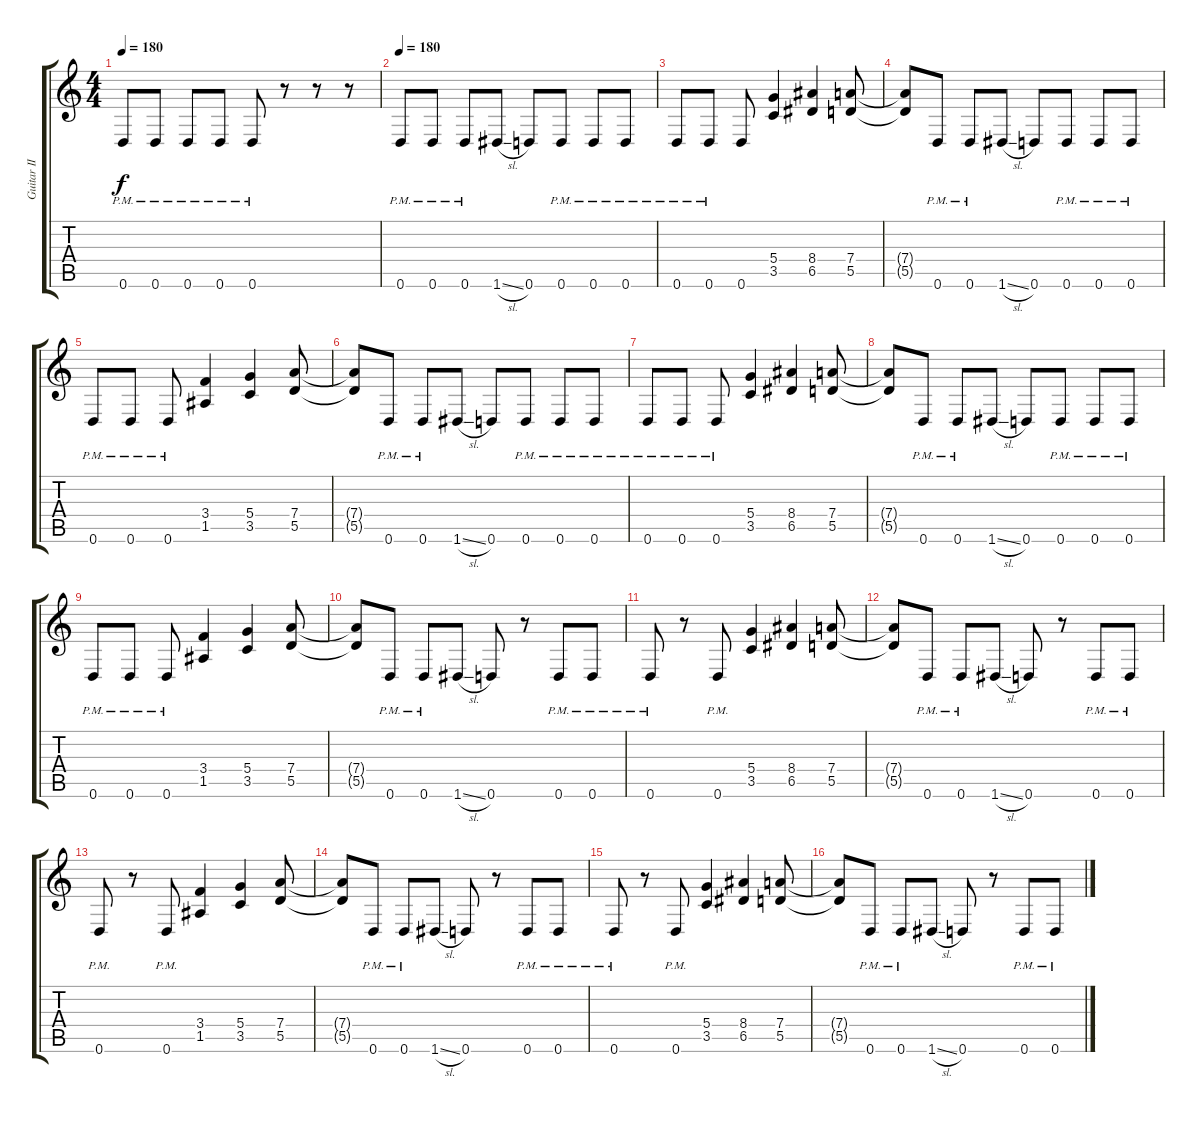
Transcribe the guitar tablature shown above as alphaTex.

\track ("Guitar II" "Guitar II") {instrument distortionguitar}
\staff {score tabs}
\tuning (E4 B3 G3 D3 A2 D2) {hide}
\ts (4 4)
\tempo 180
\clef g2
\ks c
0.6{pm}.8{dy f} 0.6{pm}.8 0.6{pm}.8 0.6{pm}.8 0.6{pm}.8 r.8 r.8 r.8 |
\tempo 180
0.6{pm}.8 0.6{pm}.8 0.6{pm}.8 1.6{sl}.8 0.6.8 0.6{pm}.8 0.6{pm}.8 0.6{pm}.8 |
0.6{pm}.8 0.6{pm}.8 0.6.8 (5.4 3.5).4 (8.4 6.5).4 (7.4 5.5).8 |
(7.4{t} 5.5{t}).8 0.6{pm}.8 0.6{pm}.8 1.6{sl}.8 0.6.8 0.6{pm}.8 0.6{pm}.8 0.6{pm}.8 |
0.6{pm}.8 0.6{pm}.8 0.6{pm}.8 (3.4 1.5).4 (5.4 3.5).4 (7.4 5.5).8 |
(7.4{t} 5.5{t}).8 0.6{pm}.8 0.6{pm}.8 1.6{sl}.8 0.6.8 0.6{pm}.8 0.6{pm}.8 0.6{pm}.8 |
0.6{pm}.8 0.6{pm}.8 0.6{pm}.8 (5.4 3.5).4 (8.4 6.5).4 (7.4 5.5).8 |
(7.4{t} 5.5{t}).8 0.6{pm}.8 0.6{pm}.8 1.6{sl}.8 0.6.8 0.6{pm}.8 0.6{pm}.8 0.6{pm}.8 |
0.6{pm}.8 0.6{pm}.8 0.6{pm}.8 (3.4 1.5).4 (5.4 3.5).4 (7.4 5.5).8 |
(7.4{t} 5.5{t}).8 0.6{pm}.8 0.6{pm}.8 1.6{sl}.8 0.6.8 r.8 0.6{pm}.8 0.6{pm}.8 |
0.6{pm}.8 r.8 0.6{pm}.8 (5.4 3.5).4 (8.4 6.5).4 (7.4 5.5).8 |
(7.4{t} 5.5{t}).8 0.6{pm}.8 0.6{pm}.8 1.6{sl}.8 0.6.8 r.8 0.6{pm}.8 0.6{pm}.8 |
0.6{pm}.8 r.8 0.6{pm}.8 (3.4 1.5).4 (5.4 3.5).4 (7.4 5.5).8 |
(7.4{t} 5.5{t}).8 0.6{pm}.8 0.6{pm}.8 1.6{sl}.8 0.6.8 r.8 0.6{pm}.8 0.6{pm}.8 |
0.6{pm}.8 r.8 0.6{pm}.8 (5.4 3.5).4 (8.4 6.5).4 (7.4 5.5).8 |
(7.4{t} 5.5{t}).8 0.6{pm}.8 0.6{pm}.8 1.6{sl}.8 0.6.8 r.8 0.6{pm}.8 0.6{pm}.8
